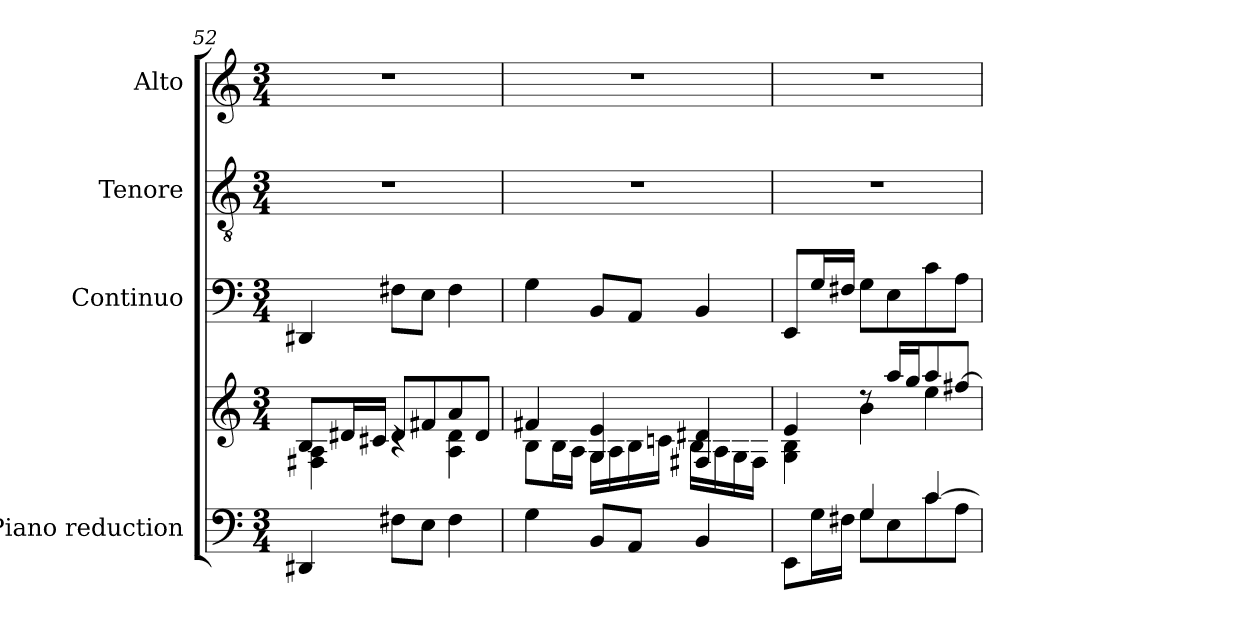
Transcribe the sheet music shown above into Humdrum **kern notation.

**kern	**kern	**kern	**kern	**kern
*part4	*part4	*part3	*part2	*part1
*staff5	*staff4	*staff3	*staff2	*staff1
*I"Piano reduction	*	*I"Continuo	*I"Tenore	*I"Alto
*I'Pno	*	*	*	*
!!LO:PB:g=z
*clefF4	*clefG2	*clefF4	*clefGv2	*clefG2
*k[]	*k[]	*k[]	*k[]	*k[]
*M3/4	*M3/4	*M3/4	*M3/4	*M3/4
=52	=52	=52	=52	=52
*	*^	*	*	*
4DD#X/	8B/L	4F#X\ 4A\	4DD#X/	2.r	2.r
.	16d#X/L	.	.	.	.
.	16c#X/JJ	.	.	.	.
8F#X\L	8d#/L	4rc	8F#X\L	.	.
8E\J	8f#X/	.	8E\J	.	.
4F#\	8a/	4A\ 4d#\	4F#\	.	.
.	8d#/J	.	.	.	.
=53	=53	=53	=53	=53	=53
4G\	4f#X/	8B\L	4G\	2.r	2.r
.	.	16B\L	.	.	.
.	.	16A\JJ	.	.	.
8BB/L	4G/ 4e/	16G\LL	8BB/L	.	.
.	.	16A\	.	.	.
8AA/J	.	16B\	8AA/J	.	.
.	.	16cn\JJ	.	.	.
4BB/	4F#X/ 4d#X/	16B\LL	4BB/	.	.
.	.	16A\	.	.	.
.	.	16G\	.	.	.
.	.	16F#\JJ	.	.	.
=54	=54	=54	=54	=54	=54
*^	*	*	*	*	*
4ryy	8EE\L	4e/	4G\ 4B\	8EE/L	2.r	2.r
.	16G\L	.	.	16G/L	.	.
.	16F#X\JJ	.	.	16F#X/JJ	.	.
4G/	8G\L	8rdd	4b\	8G\L	.	.
.	8E\	16aa/LL	.	8E\	.	.
.	.	16gg/J	.	.	.	.
[4c/	8c\	8aa/	4ee\	8c\	.	.
.	8A\J	[8ff#X/J	.	8A\J	.	.
*v	*v	*	*	*	*	*
*	*v	*v	*	*	*
=	=	=	=	=
*-	*-	*-	*-	*-
